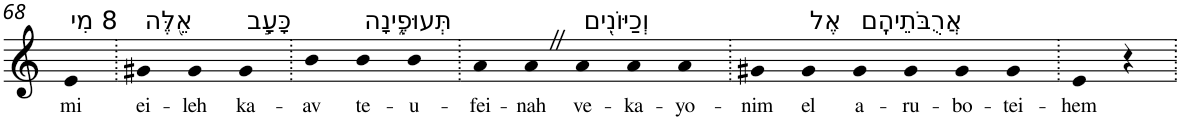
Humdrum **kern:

**kern	**text
*part1	*part1
*staff1	*staff1
*I"Piano	*
*I'Pno	*
!!LO:PB:g=z
*clefG2	*
*k[]	*
=68	=68
!LO:TX:a:t=8 מִי	!
!	!LO:LY:b
4e	mi
=69.	=69.
!LO:TX:a:t=אֵ֖לֶּה	!
!	!LO:LY:b
4g#X	ei-
!	!LO:LY:b
4g#	-leh
!LO:TX:a:t=כָּעָ֣ב	!
!	!LO:LY:b
4g#	ka-
=70.	=70.
!	!LO:LY:b
4b	-av
!LO:TX:a:t=תְּעוּפֶ֑ינָה	!
!	!LO:LY:b
4b	te-
!	!LO:LY:b
4b	-u-
=71.	=71.
!	!LO:LY:b
4a	-fei-
!	!LO:LY:b
4aZ	-nah
!LO:TX:a:t=וְכַיּוֹנִ֖ים	!
!	!LO:LY:b
4a	ve-
!	!LO:LY:b
4a	-ka-
!	!LO:LY:b
4a	-yo-
=72.	=72.
!	!LO:LY:b
4g#X	-nim
!LO:TX:a:t=אֶל	!
!	!LO:LY:b
4g#	el
!LO:TX:a:t=אֲרֻבֹּתֵיהֶֽם	!
!	!LO:LY:b
4g#	a-
!	!LO:LY:b
4g#	-ru-
!	!LO:LY:b
4g#	-bo-
!	!LO:LY:b
4g#	-tei-
=73.	=73.
!	!LO:LY:b
4e	-hem
4r	.
=.	=.
*-	*-
